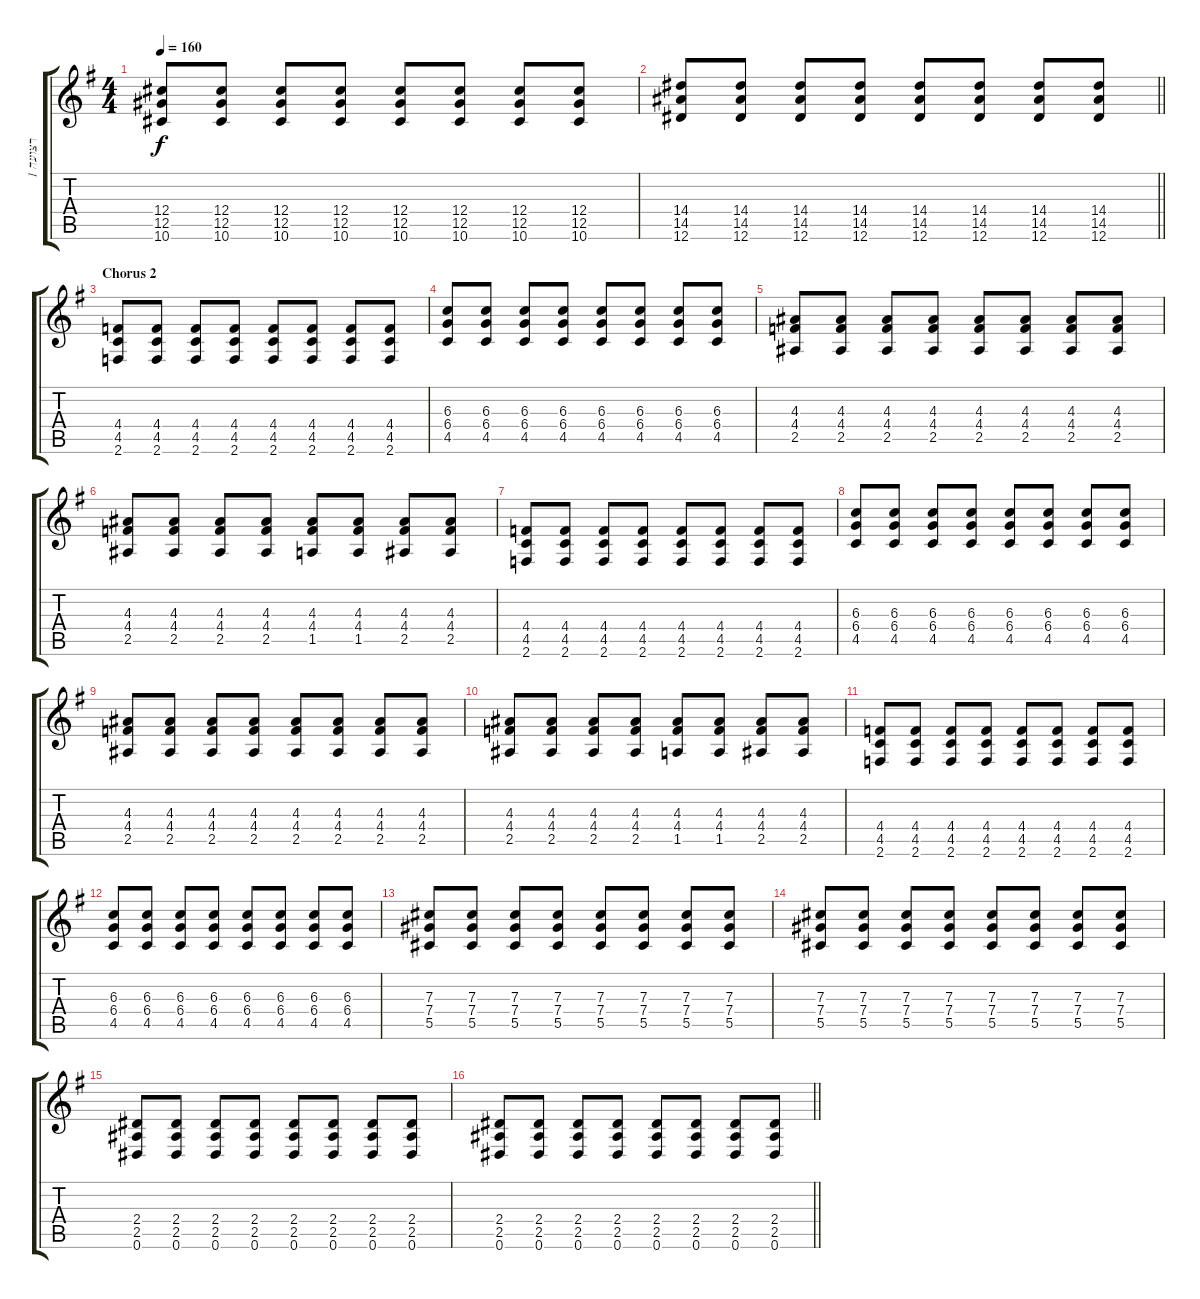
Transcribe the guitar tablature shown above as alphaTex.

\track ("רצועה 1" "רצועה 1") {instrument distortionguitar}
\staff {score tabs}
\tuning (Eb4 Bb3 Gb3 Db3 Ab2 Eb2) {hide}
\ts (4 4)
\tempo 160
\clef g2
\ks eminor
(12.4 12.5 10.6).8{dy f} (12.4 12.5 10.6).8 (12.4 12.5 10.6).8 (12.4 12.5 10.6).8 (12.4 12.5 10.6).8 (12.4 12.5 10.6).8 (12.4 12.5 10.6).8 (12.4 12.5 10.6).8 |
\barLineRight lightlight
(14.4 14.5 12.6).8 (14.4 14.5 12.6).8 (14.4 14.5 12.6).8 (14.4 14.5 12.6).8 (14.4 14.5 12.6).8 (14.4 14.5 12.6).8 (14.4 14.5 12.6).8 (14.4 14.5 12.6).8 |
\section ("" "Chorus 2")
(4.4 4.5 2.6).8 (4.4 4.5 2.6).8 (4.4 4.5 2.6).8 (4.4 4.5 2.6).8 (4.4 4.5 2.6).8 (4.4 4.5 2.6).8 (4.4 4.5 2.6).8 (4.4 4.5 2.6).8 |
(6.3 6.4 4.5).8 (6.3 6.4 4.5).8 (6.3 6.4 4.5).8 (6.3 6.4 4.5).8 (6.3 6.4 4.5).8 (6.3 6.4 4.5).8 (6.3 6.4 4.5).8 (6.3 6.4 4.5).8 |
(4.3 4.4 2.5).8 (4.3 4.4 2.5).8 (4.3 4.4 2.5).8 (4.3 4.4 2.5).8 (4.3 4.4 2.5).8 (4.3 4.4 2.5).8 (4.3 4.4 2.5).8 (4.3 4.4 2.5).8 |
(4.3 4.4 2.5).8 (4.3 4.4 2.5).8 (4.3 4.4 2.5).8 (4.3 4.4 2.5).8 (4.3 4.4 1.5).8 (4.3 4.4 1.5).8 (4.3 4.4 2.5).8 (4.3 4.4 2.5).8 |
(4.4 4.5 2.6).8 (4.4 4.5 2.6).8 (4.4 4.5 2.6).8 (4.4 4.5 2.6).8 (4.4 4.5 2.6).8 (4.4 4.5 2.6).8 (4.4 4.5 2.6).8 (4.4 4.5 2.6).8 |
(6.3 6.4 4.5).8 (6.3 6.4 4.5).8 (6.3 6.4 4.5).8 (6.3 6.4 4.5).8 (6.3 6.4 4.5).8 (6.3 6.4 4.5).8 (6.3 6.4 4.5).8 (6.3 6.4 4.5).8 |
(4.3 4.4 2.5).8 (4.3 4.4 2.5).8 (4.3 4.4 2.5).8 (4.3 4.4 2.5).8 (4.3 4.4 2.5).8 (4.3 4.4 2.5).8 (4.3 4.4 2.5).8 (4.3 4.4 2.5).8 |
(4.3 4.4 2.5).8 (4.3 4.4 2.5).8 (4.3 4.4 2.5).8 (4.3 4.4 2.5).8 (4.3 4.4 1.5).8 (4.3 4.4 1.5).8 (4.3 4.4 2.5).8 (4.3 4.4 2.5).8 |
(4.4 4.5 2.6).8 (4.4 4.5 2.6).8 (4.4 4.5 2.6).8 (4.4 4.5 2.6).8 (4.4 4.5 2.6).8 (4.4 4.5 2.6).8 (4.4 4.5 2.6).8 (4.4 4.5 2.6).8 |
(6.3 6.4 4.5).8 (6.3 6.4 4.5).8 (6.3 6.4 4.5).8 (6.3 6.4 4.5).8 (6.3 6.4 4.5).8 (6.3 6.4 4.5).8 (6.3 6.4 4.5).8 (6.3 6.4 4.5).8 |
(7.3 7.4 5.5).8 (7.3 7.4 5.5).8 (7.3 7.4 5.5).8 (7.3 7.4 5.5).8 (7.3 7.4 5.5).8 (7.3 7.4 5.5).8 (7.3 7.4 5.5).8 (7.3 7.4 5.5).8 |
(7.3 7.4 5.5).8 (7.3 7.4 5.5).8 (7.3 7.4 5.5).8 (7.3 7.4 5.5).8 (7.3 7.4 5.5).8 (7.3 7.4 5.5).8 (7.3 7.4 5.5).8 (7.3 7.4 5.5).8 |
(2.4 2.5 0.6).8 (2.4 2.5 0.6).8 (2.4 2.5 0.6).8 (2.4 2.5 0.6).8 (2.4 2.5 0.6).8 (2.4 2.5 0.6).8 (2.4 2.5 0.6).8 (2.4 2.5 0.6).8 |
\barLineRight lightlight
(2.4 2.5 0.6).8 (2.4 2.5 0.6).8 (2.4 2.5 0.6).8 (2.4 2.5 0.6).8 (2.4 2.5 0.6).8 (2.4 2.5 0.6).8 (2.4 2.5 0.6).8 (2.4 2.5 0.6).8
